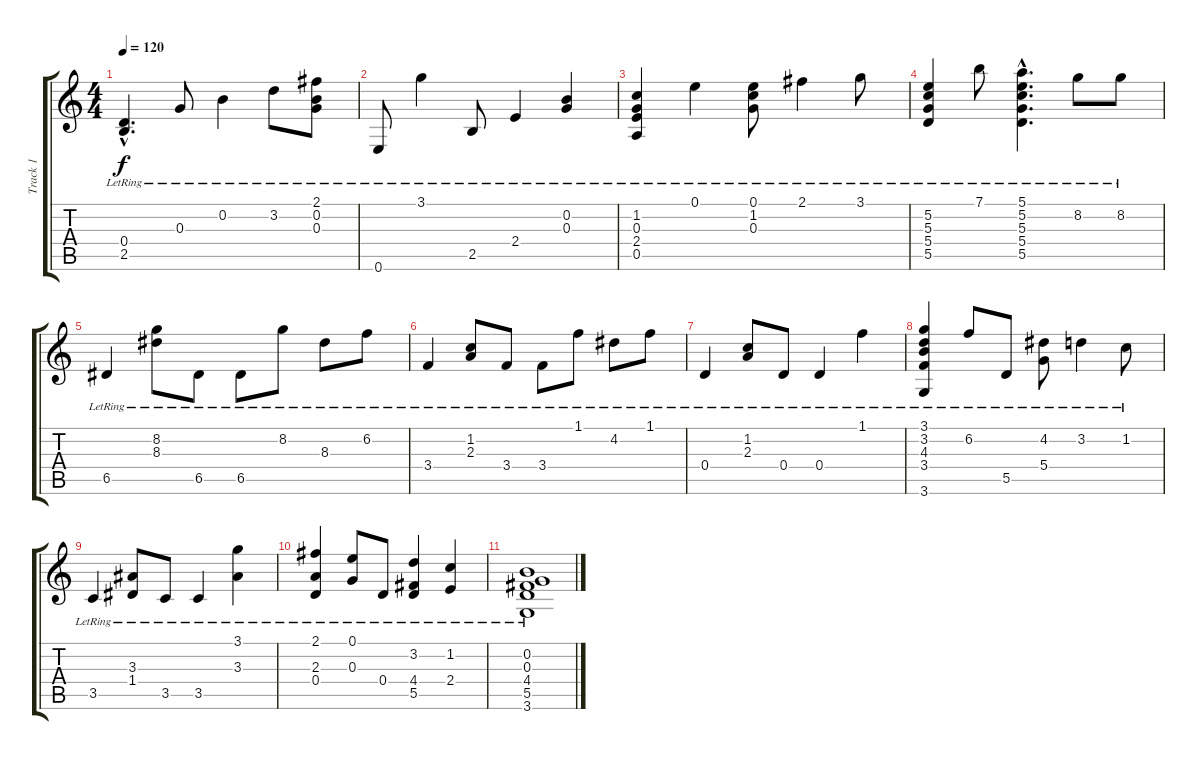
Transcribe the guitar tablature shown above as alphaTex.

\track ("Track 1" "Track 1") {instrument acousticguitarnylon}
\staff {score tabs}
\tuning (E4 B3 G3 D3 A2 E2) {hide}
\ts (4 4)
\tempo 120
\clef g2
\ks c
(0.4{hac lr} 2.5{hac lr}).4{d dy f} 0.3{lr}.8 0.2{lr}.4 3.2{lr}.8 (2.1{lr} 0.2{lr} 0.3{lr}).8 |
0.6{lr}.8 3.1{lr}.4 2.5{lr}.8 2.4{lr}.4 (0.2{lr} 0.3{lr}).4 |
(1.2{lr} 0.3{lr} 2.4{lr} 0.5{lr}).4 0.1{lr}.4 (0.1{lr} 1.2{lr} 0.3{lr}).8 2.1{lr}.4 3.1{lr}.8 |
(5.2{lr} 5.3{lr} 5.4{lr} 5.5{lr}).4 7.1{lr}.8 (5.1{hac lr} 5.2{hac lr} 5.3{hac lr} 5.4{hac lr} 5.5{hac lr}).4{d} 8.2{lr}.8 8.2{lr}.8 |
6.5{lr}.4 (8.2{lr} 8.3{lr}).8 6.5{lr}.8 6.5{lr}.8 8.2{lr}.8 8.3{lr}.8 6.2{lr}.8 |
3.4{lr}.4 (1.2{lr} 2.3{lr}).8 3.4{lr}.8 3.4{lr}.8 1.1{lr}.8 4.2{lr}.8 1.1{lr}.8 |
0.4{lr}.4 (1.2{lr} 2.3{lr}).8 0.4{lr}.8 0.4{lr}.4 1.1{lr}.4 |
(3.1{lr} 3.2{lr} 4.3{lr} 3.4{lr} 3.6{lr}).4 6.2{lr}.8 5.5{lr}.8 (4.2{lr} 5.4{lr}).8 3.2{lr}.4 1.2{lr}.8 |
3.5{lr}.4 (3.3{lr} 1.4{lr}).8 3.5{lr}.8 3.5{lr}.4 (3.1{lr} 3.3{lr}).4 |
(2.1{lr} 2.3{lr} 0.4{lr}).4 (0.1{lr} 0.3{lr}).8 0.4{lr}.8 (3.2{lr} 4.4{lr} 5.5{lr}).4 (1.2{lr} 2.4{lr}).4 |
(0.2{lr} 0.3{lr} 4.4{lr} 5.5{lr} 3.6{lr}).1
